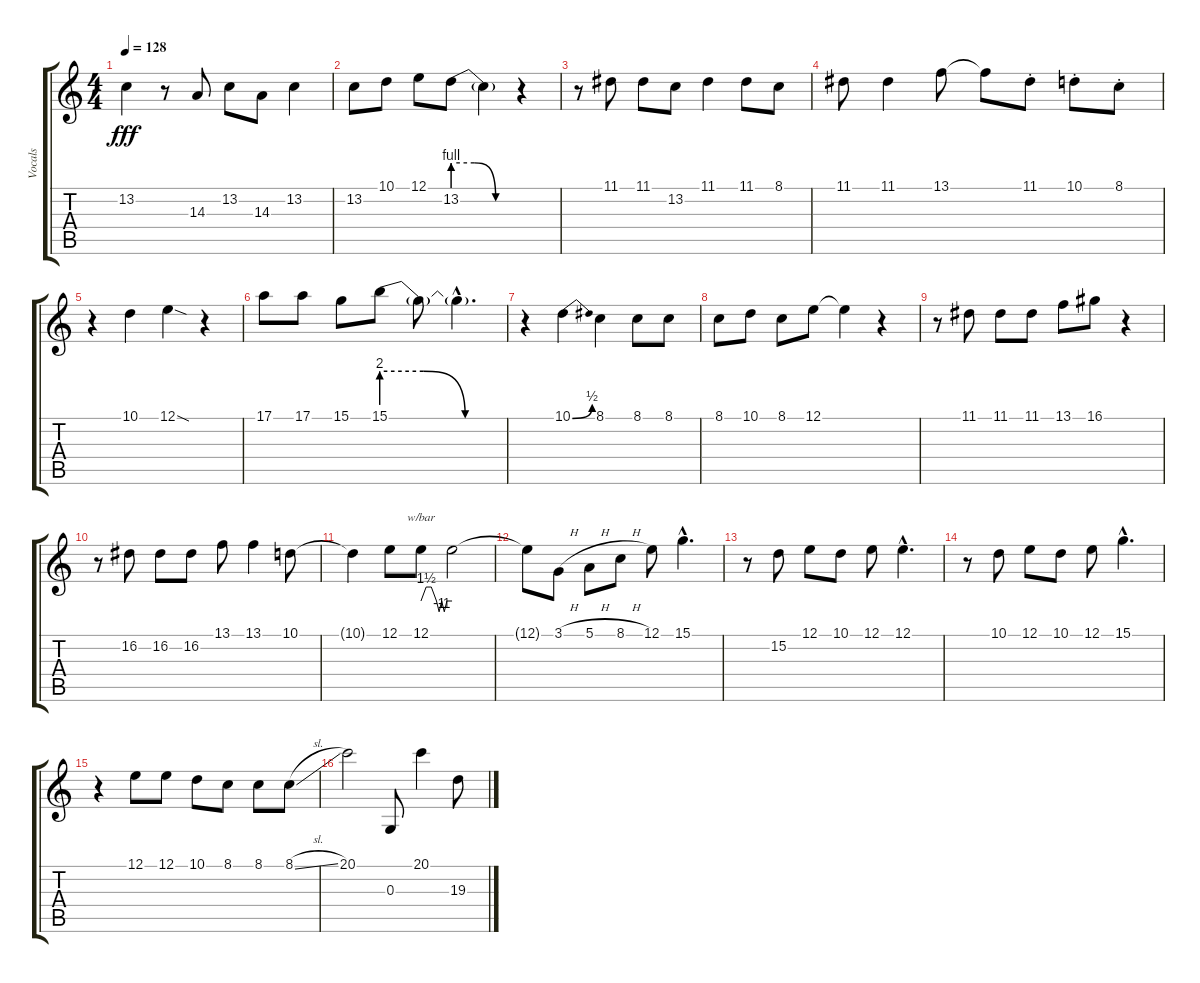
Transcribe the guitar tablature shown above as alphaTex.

\track ("Vocals" "Vocals") {instrument synthbrass2}
\staff {score tabs}
\tuning (E4 B3 G3 D3 A2 E2) {hide}
\ts (4 4)
\tempo 128
\clef g2
\ks c
13.2{t}.4{dy fff} r.8 14.3.8 13.2.8 14.3.8 13.2.4 |
13.2.8 10.1.8 12.1.8 13.2{be (custom 0 4 20 4 40 0 60 0)}.8 13.2{t}.4 r.4 |
r.8 11.1.8 11.1.8 13.2.8 11.1.4 11.1.8 8.1.8 |
11.1.8 11.1.4 13.1.8 13.1{t}.8 11.1{st}.8 10.1{st}.8 8.1{st}.8 |
r.4 10.1.4 12.1{sod}.4 r.4 |
17.1.8 17.1.8 15.1.8 15.1{be (custom 0 8 20 8 40 0 60 0)}.8 15.1{t}.8 15.1{hac t}.4{d} |
r.4 10.1{be (bend 0 0 60 2)}.4 8.1.4 8.1.8 8.1.8 |
8.1.8 10.1.8 8.1.8 12.1.8 12.1{t}.4 r.4 |
r.8 11.1.8 11.1.8 11.1.8 13.1.8 16.1.8 r.4 |
r.8 16.2.8 16.2.8 16.2.8 13.1.8 13.1.4 10.1.8 |
10.1{t}.4 12.1.8 12.1.8{tbe (custom default 0 0 10 6 20 6 30 0 35 -4 40 0 45 -4 50 0 60 0)} 12.1{t}.2 |
12.1{t}.8 3.1{h}.8 5.1{h}.8 8.1{h}.8 12.1.8 15.1{hac}.4{d} |
r.8 15.2.8 12.1.8 10.1.8 12.1.8 12.1{hac}.4{d} |
r.8 10.1.8 12.1.8 10.1.8 12.1.8 15.1{hac}.4{d} |
r.4 12.1.8 12.1.8 10.1.8 8.1.8 8.1.8 8.1{sl}.8 |
20.1.2 0.3.8 20.1.4 19.3.8
